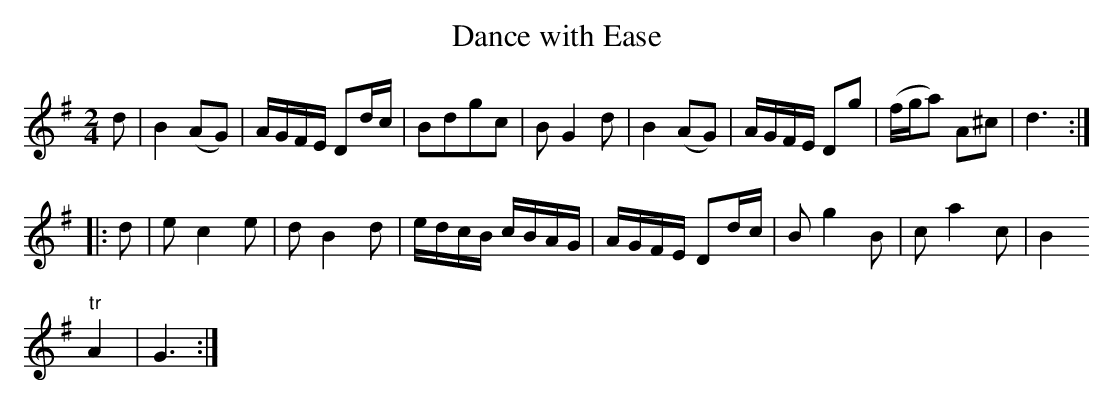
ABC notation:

X:1
T:Dance with Ease
M:2/4
L:1/8
K:G
d | B2 (AG) | A/G/F/E/ Dd/c/ | Bdgc | B G2 d | B2 (AG) | A/G/F/E/ Dg | (f/g/a) A^c | d3 :|
|: d | e c2 e | d B2 d | e/d/c/B/ c/B/A/G/ | A/G/F/E/ Dd/c/ | B g2 B | c a2 c | B2
"tr"A2 | G3 :|
